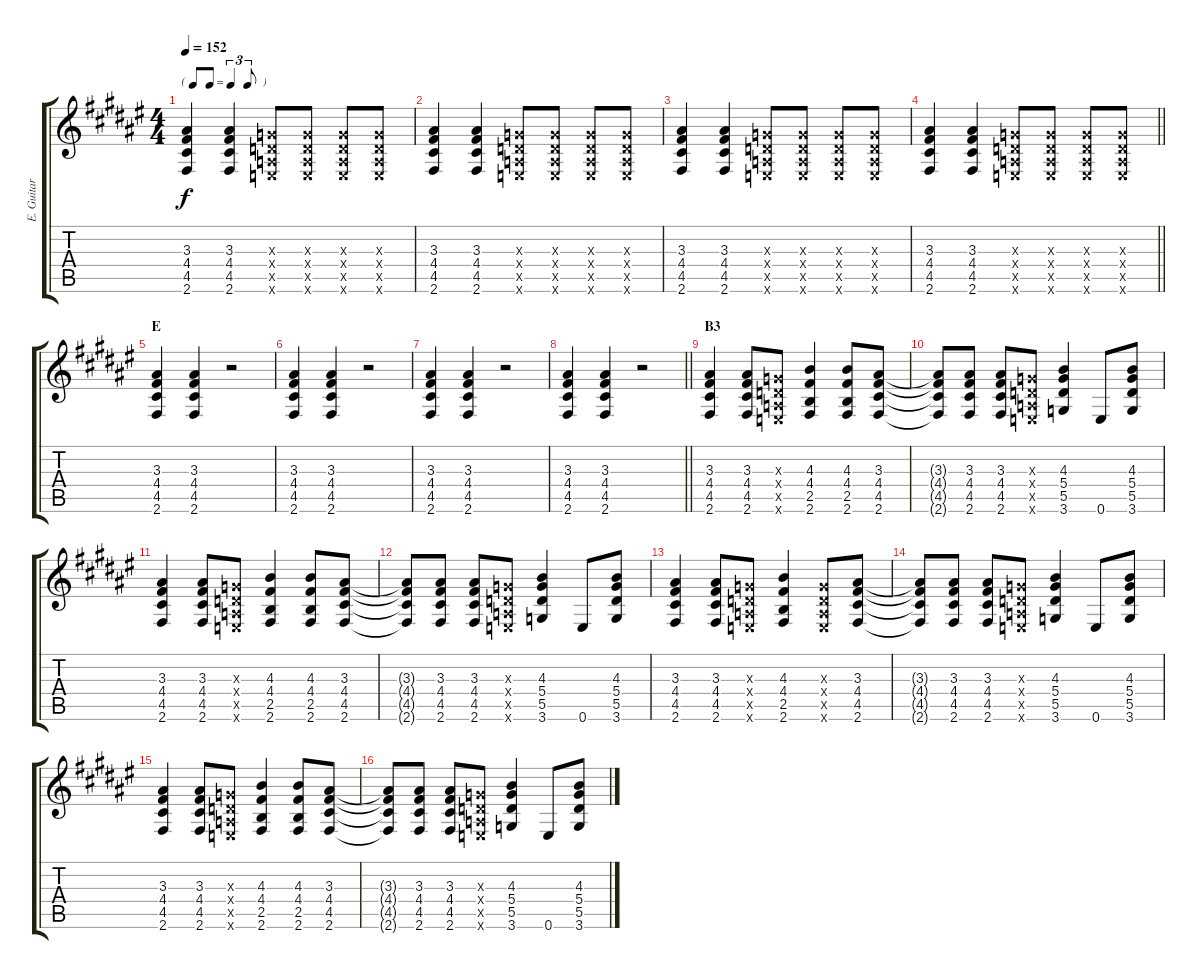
\track ("E. Guitar III" "E. Guitar ") {instrument overdrivenguitar}
\staff {score tabs}
\tuning (E4 B3 G3 D3 A2 E2) {hide}
\ts (4 4)
\tf triplet8th
\tempo 152
\clef g2
\ks f#
(3.3 4.4 4.5 2.6).4{dy f} (3.3 4.4 4.5 2.6).4 (0.3{x} 0.4{x} 0.5{x} 0.6{x}).8 (0.3{x} 0.4{x} 0.5{x} 0.6{x}).8 (0.3{x} 0.4{x} 0.5{x} 0.6{x}).8 (0.3{x} 0.4{x} 0.5{x} 0.6{x}).8 |
(3.3 4.4 4.5 2.6).4 (3.3 4.4 4.5 2.6).4 (0.3{x} 0.4{x} 0.5{x} 0.6{x}).8 (0.3{x} 0.4{x} 0.5{x} 0.6{x}).8 (0.3{x} 0.4{x} 0.5{x} 0.6{x}).8 (0.3{x} 0.4{x} 0.5{x} 0.6{x}).8 |
(3.3 4.4 4.5 2.6).4 (3.3 4.4 4.5 2.6).4 (0.3{x} 0.4{x} 0.5{x} 0.6{x}).8 (0.3{x} 0.4{x} 0.5{x} 0.6{x}).8 (0.3{x} 0.4{x} 0.5{x} 0.6{x}).8 (0.3{x} 0.4{x} 0.5{x} 0.6{x}).8 |
\barLineRight lightlight
(3.3 4.4 4.5 2.6).4 (3.3 4.4 4.5 2.6).4 (0.3{x} 0.4{x} 0.5{x} 0.6{x}).8 (0.3{x} 0.4{x} 0.5{x} 0.6{x}).8 (0.3{x} 0.4{x} 0.5{x} 0.6{x}).8 (0.3{x} 0.4{x} 0.5{x} 0.6{x}).8 |
\section ("" "E")
(3.3 4.4 4.5 2.6).4 (3.3 4.4 4.5 2.6).4 r.2 |
(3.3 4.4 4.5 2.6).4 (3.3 4.4 4.5 2.6).4 r.2 |
(3.3 4.4 4.5 2.6).4 (3.3 4.4 4.5 2.6).4 r.2 |
\barLineRight lightlight
(3.3 4.4 4.5 2.6).4 (3.3 4.4 4.5 2.6).4 r.2 |
\section ("" "B3")
(3.3 4.4 4.5 2.6).4 (3.3 4.4 4.5 2.6).8 (0.3{x} 0.4{x} 0.5{x} 0.6{x}).8 (4.3 4.4 2.5 2.6).4 (4.3 4.4 2.5 2.6).8 (3.3 4.4 4.5 2.6).8 |
(3.3{t} 4.4{t} 4.5{t} 2.6{t}).8 (3.3 4.4 4.5 2.6).8 (3.3 4.4 4.5 2.6).8 (0.3{x} 0.4{x} 0.5{x} 0.6{x}).8 (4.3 5.4 5.5 3.6).4 0.6.8 (4.3 5.4 5.5 3.6).8 |
(3.3 4.4 4.5 2.6).4 (3.3 4.4 4.5 2.6).8 (0.3{x} 0.4{x} 0.5{x} 0.6{x}).8 (4.3 4.4 2.5 2.6).4 (4.3 4.4 2.5 2.6).8 (3.3 4.4 4.5 2.6).8 |
(3.3{t} 4.4{t} 4.5{t} 2.6{t}).8 (3.3 4.4 4.5 2.6).8 (3.3 4.4 4.5 2.6).8 (0.3{x} 0.4{x} 0.5{x} 0.6{x}).8 (4.3 5.4 5.5 3.6).4 0.6.8 (4.3 5.4 5.5 3.6).8 |
(3.3 4.4 4.5 2.6).4 (3.3 4.4 4.5 2.6).8 (0.3{x} 0.4{x} 0.5{x} 0.6{x}).8 (4.3 4.4 2.5 2.6).4 (0.3{x} 0.4{x} 0.5{x} 0.6{x}).8 (3.3 4.4 4.5 2.6).8 |
(3.3{t} 4.4{t} 4.5{t} 2.6{t}).8 (3.3 4.4 4.5 2.6).8 (3.3 4.4 4.5 2.6).8 (0.3{x} 0.4{x} 0.5{x} 0.6{x}).8 (4.3 5.4 5.5 3.6).4 0.6.8 (4.3 5.4 5.5 3.6).8 |
(3.3 4.4 4.5 2.6).4 (3.3 4.4 4.5 2.6).8 (0.3{x} 0.4{x} 0.5{x} 0.6{x}).8 (4.3 4.4 2.5 2.6).4 (4.3 4.4 2.5 2.6).8 (3.3 4.4 4.5 2.6).8 |
(3.3{t} 4.4{t} 4.5{t} 2.6{t}).8 (3.3 4.4 4.5 2.6).8 (3.3 4.4 4.5 2.6).8 (0.3{x} 0.4{x} 0.5{x} 0.6{x}).8 (4.3 5.4 5.5 3.6).4 0.6.8 (4.3 5.4 5.5 3.6).8
